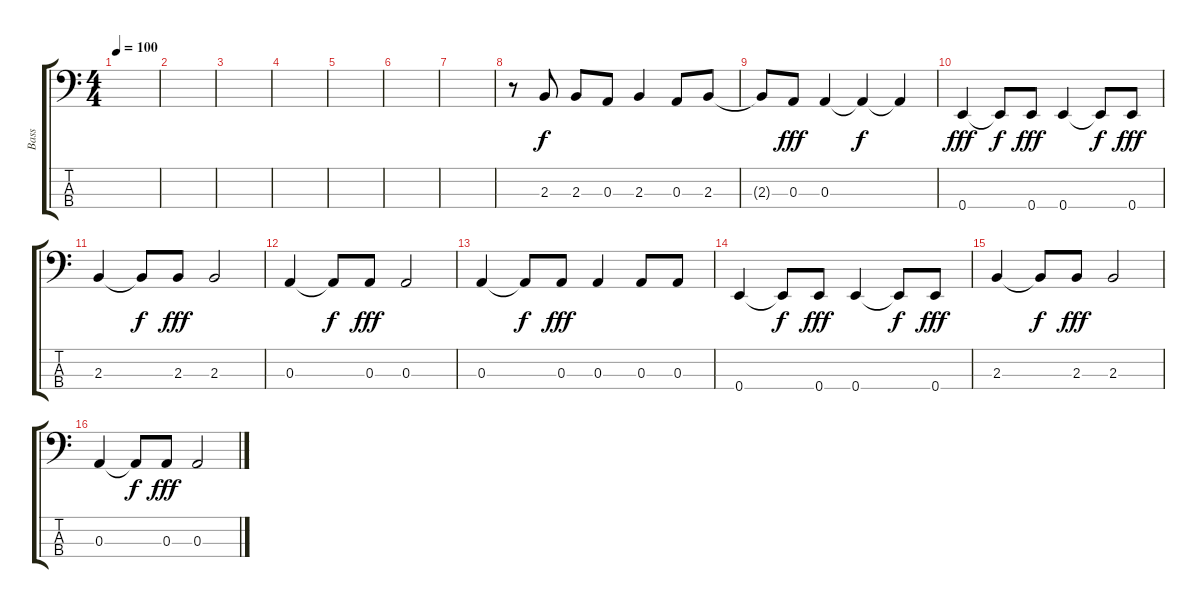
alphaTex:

\track ("Bass" "Bass") {instrument electricbassfinger}
\staff {score tabs}
\tuning (G2 D2 A1 E1) {hide}
\ts (4 4)
\tempo 100
\clef f4
\ks c
|
|
|
|
|
|
|
r.8 2.3.8 2.3.8 0.3.8 2.3.4 0.3.8 2.3.8 |
2.3{t}.8{dy f} 0.3.8{dy fff} 0.3.4 0.3{t}.4{dy f} 0.3{t}.4 |
0.4.4{dy fff} 0.4{t}.8{dy f} 0.4.8{dy fff} 0.4.4 0.4{t}.8{dy f} 0.4.8{dy fff} |
2.3.4 2.3{t}.8{dy f} 2.3.8{dy fff} 2.3.2 |
0.3.4 0.3{t}.8{dy f} 0.3.8{dy fff} 0.3.2 |
0.3.4 0.3{t}.8{dy f} 0.3.8{dy fff} 0.3.4 0.3.8 0.3.8 |
0.4.4 0.4{t}.8{dy f} 0.4.8{dy fff} 0.4.4 0.4{t}.8{dy f} 0.4.8{dy fff} |
2.3.4 2.3{t}.8{dy f} 2.3.8{dy fff} 2.3.2 |
0.3.4 0.3{t}.8{dy f} 0.3.8{dy fff} 0.3.2
